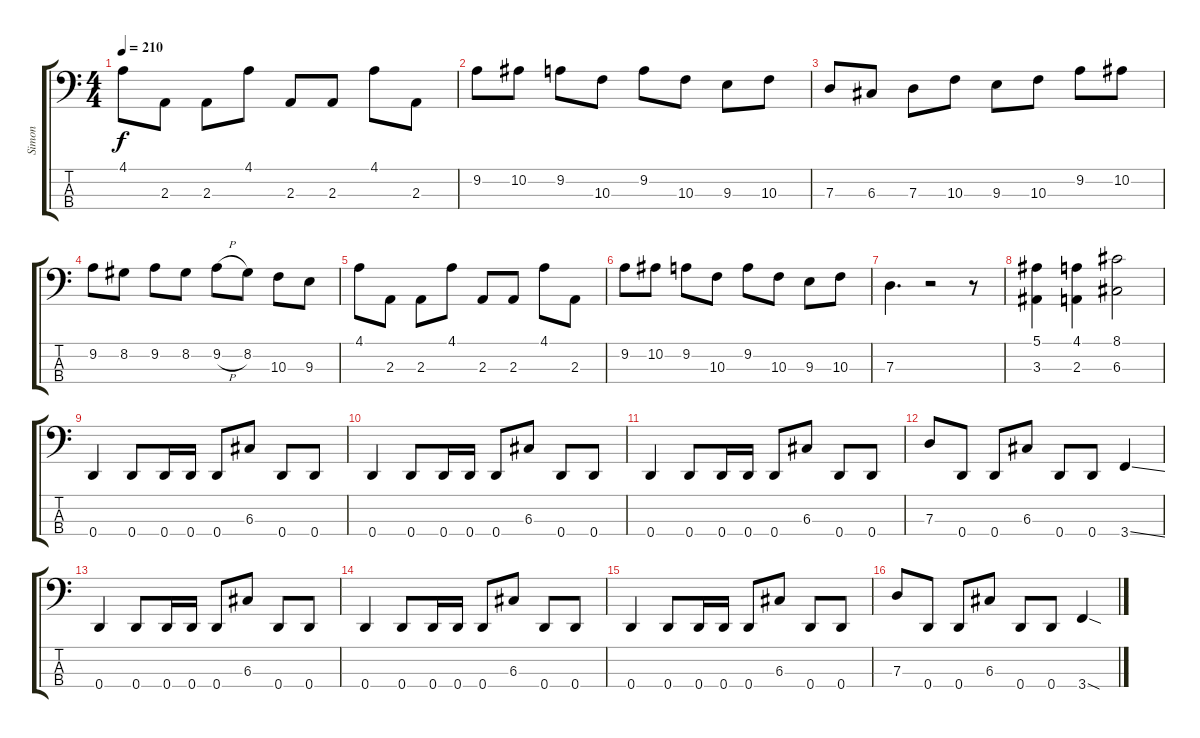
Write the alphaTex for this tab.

\track ("Simon" "Simon") {instrument electricbassfinger}
\staff {score tabs}
\tuning (F2 C2 G1 D1) {hide}
\ts (4 4)
\tempo 210
\clef f4
\ks c
4.1.8{dy f} 2.3.8 2.3.8 4.1.8 2.3.8 2.3.8 4.1.8 2.3.8 |
9.2.8 10.2.8 9.2.8 10.3.8 9.2.8 10.3.8 9.3.8 10.3.8 |
7.3.8 6.3.8 7.3.8 10.3.8 9.3.8 10.3.8 9.2.8 10.2.8 |
9.2.8 8.2.8 9.2.8 8.2.8 9.2{h}.8 8.2.8 10.3.8 9.3.8 |
4.1.8 2.3.8 2.3.8 4.1.8 2.3.8 2.3.8 4.1.8 2.3.8 |
9.2.8 10.2.8 9.2.8 10.3.8 9.2.8 10.3.8 9.3.8 10.3.8 |
7.3.4{d} r.2 r.8 |
(5.1 3.3).4 (4.1 2.3).4 (8.1 6.3).2 |
0.4.4 0.4.8 0.4.16 0.4.16 0.4.8 6.3.8 0.4.8 0.4.8 |
0.4.4 0.4.8 0.4.16 0.4.16 0.4.8 6.3.8 0.4.8 0.4.8 |
0.4.4 0.4.8 0.4.16 0.4.16 0.4.8 6.3.8 0.4.8 0.4.8 |
7.3.8 0.4.8 0.4.8 6.3.8 0.4.8 0.4.8 3.4{ss}.4 |
0.4.4 0.4.8 0.4.16 0.4.16 0.4.8 6.3.8 0.4.8 0.4.8 |
0.4.4 0.4.8 0.4.16 0.4.16 0.4.8 6.3.8 0.4.8 0.4.8 |
0.4.4 0.4.8 0.4.16 0.4.16 0.4.8 6.3.8 0.4.8 0.4.8 |
7.3.8 0.4.8 0.4.8 6.3.8 0.4.8 0.4.8 3.4{sod}.4
